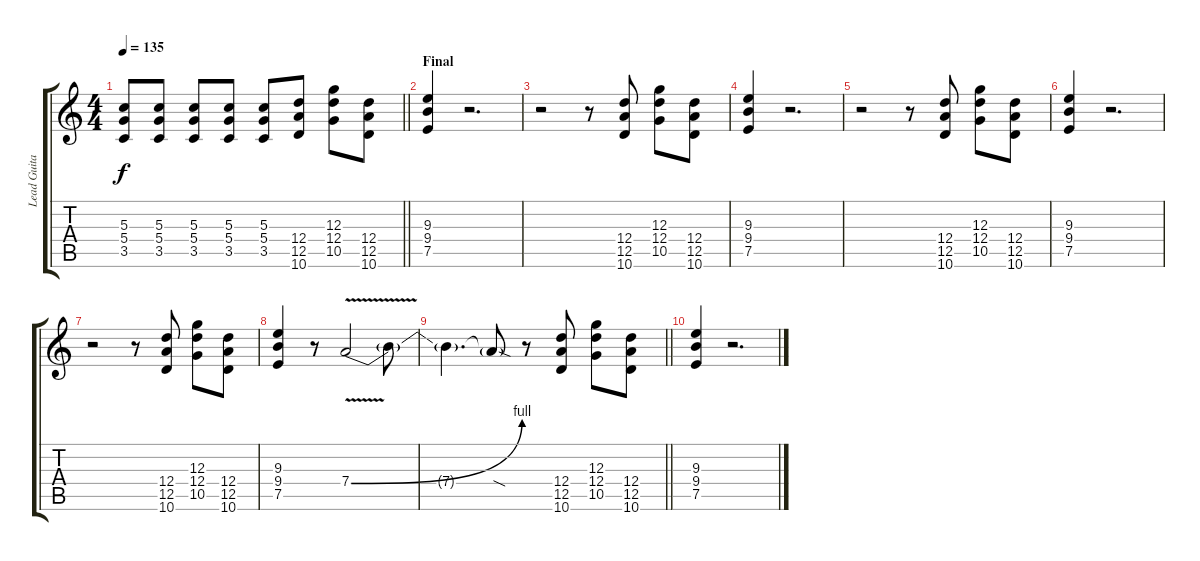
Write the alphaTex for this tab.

\track ("Lead Guitar" "Lead Guita") {instrument distortionguitar}
\staff {score tabs}
\tuning (E4 B3 G3 D3 A2 E2) {hide}
\ts (4 4)
\tempo 135
\clef g2
\barLineRight lightlight
\ks c
(5.3 5.4 3.5).8{dy f} (5.3 5.4 3.5).8 (5.3 5.4 3.5).8 (5.3 5.4 3.5).8 (5.3 5.4 3.5).8 (12.4 12.5 10.6).8 (12.3 12.4 10.5).8 (12.4 12.5 10.6).8 |
\section ("" "Final")
(9.3 9.4 7.5).4 r.2{d} |
r.2 r.8 (12.4 12.5 10.6).8 (12.3 12.4 10.5).8 (12.4 12.5 10.6).8 |
(9.3 9.4 7.5).4 r.2{d} |
r.2 r.8 (12.4 12.5 10.6).8 (12.3 12.4 10.5).8 (12.4 12.5 10.6).8 |
(9.3 9.4 7.5).4 r.2{d} |
r.2 r.8 (12.4 12.5 10.6).8 (12.3 12.4 10.5).8 (12.4 12.5 10.6).8 |
(9.3 9.4 7.5).4 r.8 7.4{be (bend 0 0 60 4) v}.2 7.4{t}.8 |
\barLineRight lightlight
7.4{t}.4{d} 7.4{sod t}.8 r.8 (12.4 12.5 10.6).8 (12.3 12.4 10.5).8 (12.4 12.5 10.6).8 |
(9.3 9.4 7.5).4 r.2{d}
